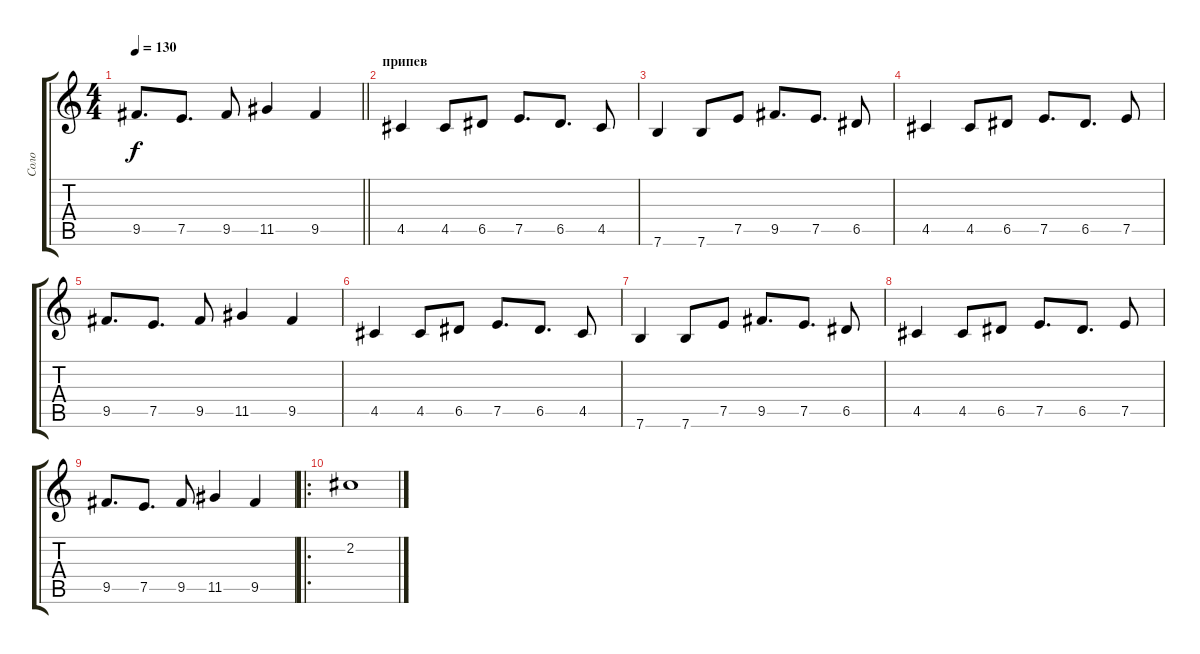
\track ("Соло" "Соло") {instrument distortionguitar}
\staff {score tabs}
\tuning (E4 B3 G3 D3 A2 E2) {hide}
\ts (4 4)
\tempo 130
\clef g2
\barLineRight lightlight
\ks c
9.5.8{d dy f} 7.5.8{d} 9.5.8 11.5.4 9.5.4 |
\section ("" "припев")
4.5.4 4.5.8 6.5.8 7.5.8{d} 6.5.8{d} 4.5.8 |
7.6.4 7.6.8 7.5.8 9.5.8{d} 7.5.8{d} 6.5.8 |
4.5.4 4.5.8 6.5.8 7.5.8{d} 6.5.8{d} 7.5.8 |
9.5.8{d} 7.5.8{d} 9.5.8 11.5.4 9.5.4 |
4.5.4 4.5.8 6.5.8 7.5.8{d} 6.5.8{d} 4.5.8 |
7.6.4 7.6.8 7.5.8 9.5.8{d} 7.5.8{d} 6.5.8 |
4.5.4 4.5.8 6.5.8 7.5.8{d} 6.5.8{d} 7.5.8 |
9.5.8{d} 7.5.8{d} 9.5.8 11.5.4 9.5.4 |
\ro
2.2.1
